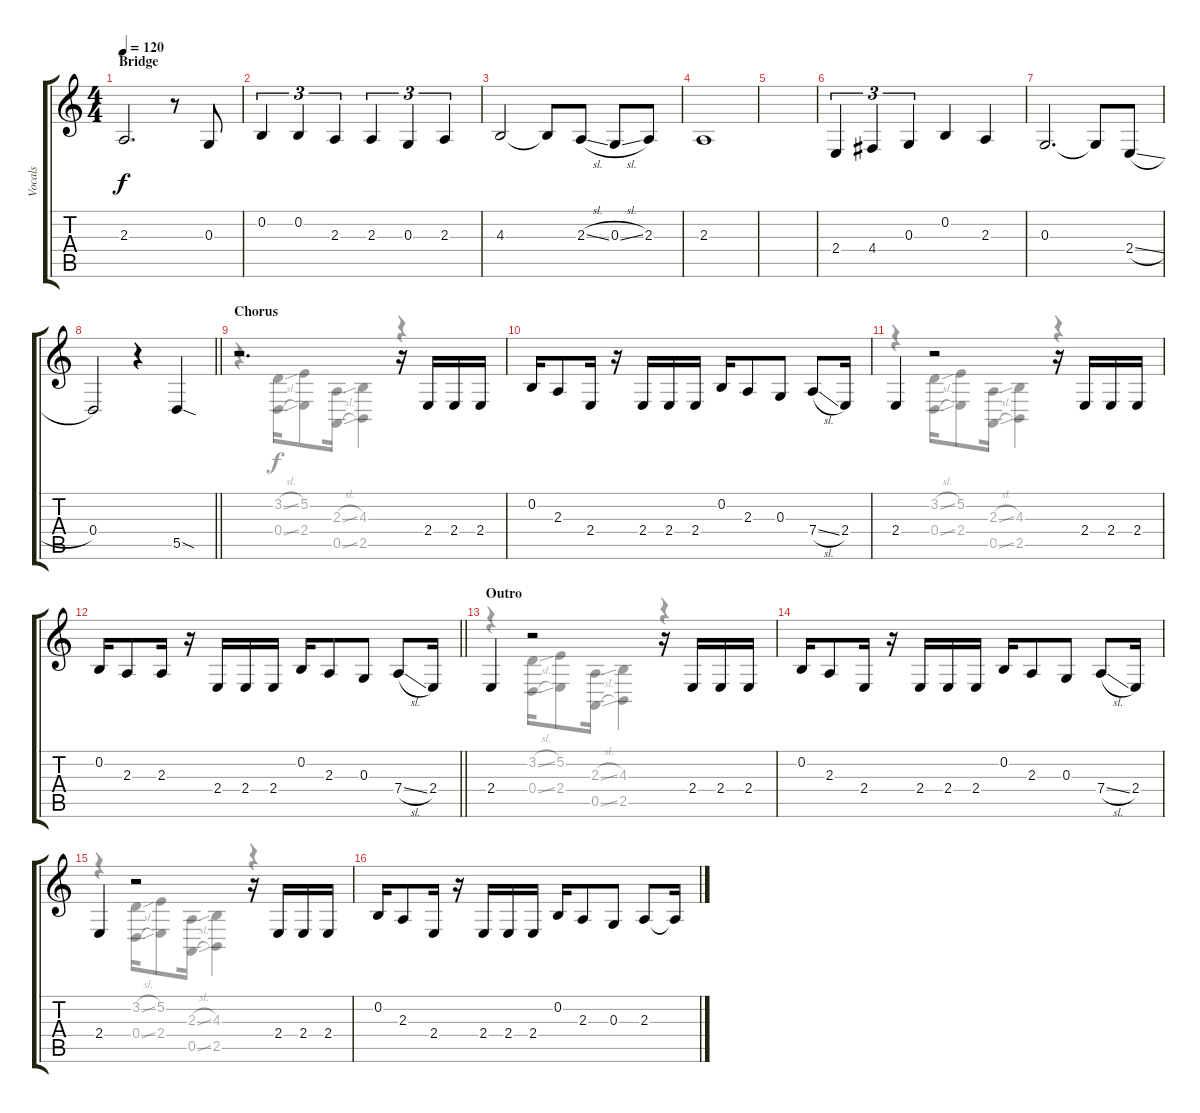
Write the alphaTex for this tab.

\track ("Vocals" "Vocals") {instrument altosax}
\staff {score tabs}
\tuning (E4 B3 G3 D3 A2 E2) {hide}
\voice
\ts (4 4)
\section ("" "Bridge")
\tempo 120
\clef g2
\ks c
2.3.2{d dy f} r.8 0.3.8 |
0.2.4{tu (3 2)} 0.2.4{tu (3 2)} 2.3.4{tu (3 2)} 2.3.4{tu (3 2)} 0.3.4{tu (3 2)} 2.3.4{tu (3 2)} |
4.3.2 4.3{t}.8 2.3{sl}.8 0.3{sl}.8 2.3.8 |
2.3.1 |
|
2.4.4{tu (3 2)} 4.4.4{tu (3 2)} 0.3.4{tu (3 2)} 0.2.4 2.3.4 |
0.3.2{d} 0.3{t}.8 2.4{sl}.8 |
\barLineRight lightlight
0.4.2 r.4 5.5{sod}.4 |
\section ("" "Chorus")
r.2{d} r.16 2.4.16 2.4.16 2.4.16 |
0.2.16 2.3.8 2.4.16 r.16 2.4.16 2.4.16 2.4.16 0.2.16 2.3.8 0.3.8 7.4{sl}.8 2.4.16 |
2.4.4 r.2 r.16 2.4.16 2.4.16 2.4.16 |
\barLineRight lightlight
0.2.16 2.3.8 2.3.16 r.16 2.4.16 2.4.16 2.4.16 0.2.16 2.3.8 0.3.8 7.4{sl}.8 2.4.16 |
\section ("" "Outro")
2.4.4 r.2 r.16 2.4.16 2.4.16 2.4.16 |
0.2.16 2.3.8 2.4.16 r.16 2.4.16 2.4.16 2.4.16 0.2.16 2.3.8 0.3.8 7.4{sl}.8 2.4.16 |
2.4.4 r.2 r.16 2.4.16 2.4.16 2.4.16 |
0.2.16 2.3.8 2.4.16 r.16 2.4.16 2.4.16 2.4.16 0.2.16 2.3.8 0.3.8 2.3.8 2.3{t}.16
\voice
\clef g2
\ottava regular
\simile none
\ks c
|
|
|
|
|
|
|
\barLineRight lightlight
|
r.4 (3.2{sl} 0.4{sl}).16 (5.2 2.4).8 (2.3{sl} 0.5{sl}).16 (4.3 2.5).4 r.4 |
|
r.4 (3.2{sl} 0.4{sl}).16 (5.2 2.4).8 (2.3{sl} 0.5{sl}).16 (4.3 2.5).4 r.4 |
\barLineRight lightlight
|
r.4 (3.2{sl} 0.4{sl}).16 (5.2 2.4).8 (2.3{sl} 0.5{sl}).16 (4.3 2.5).4 r.4 |
|
r.4 (3.2{sl} 0.4{sl}).16 (5.2 2.4).8 (2.3{sl} 0.5{sl}).16 (4.3 2.5).4 r.4 |
